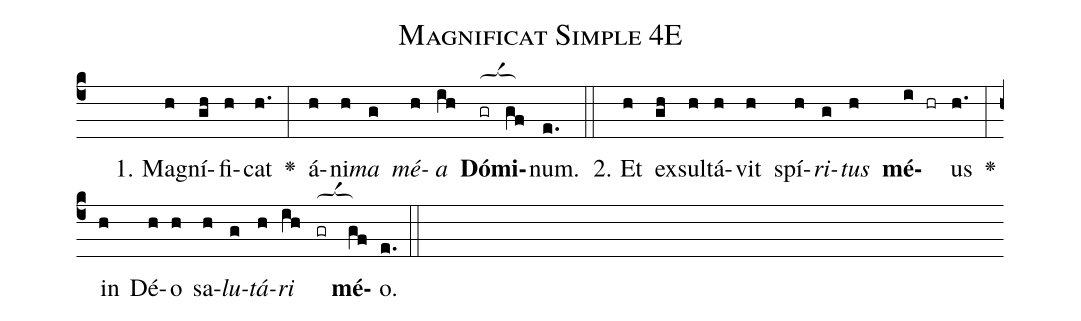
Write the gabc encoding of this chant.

name: Magnificat Simple 4E;
office-part: Magnificat;
%%
(c4)()() 1. M{a}(h)gní(gh)fi(h)cat(h.) <v>\greheightstar</v>(:) á(h)ni(h)<i>ma</i>(g) <i>mé</i>(h)<i>a</i>(ih) <b>Dó</b>(gr[ocba:1;6mm])<b>mi</b>(gf)num.(e.) (::)
2. Et(h) ex(gh)sul(h)tá(h)vit(h) spí(h)<i>ri</i>(g)<i>tus</i>(h) <b>mé</b>(i hr)us(h.) <v>\greheightstar</v>(:) in(h) Dé(h)o(h) sa(h)<i>lu</i>(g)<i>tá</i>(h)<i>ri</i>(ih) (gr[ocba:1;6mm]) <b>mé</b>(gf)o.(e.) (::)

%E(h) u(g) o(h) u(ih) a(gf) e.(e.) (::)
